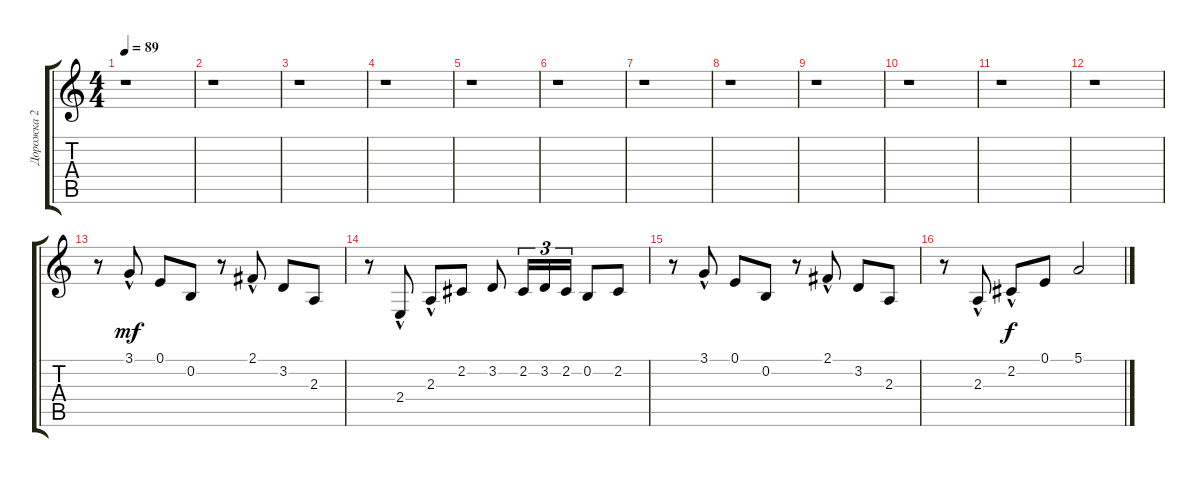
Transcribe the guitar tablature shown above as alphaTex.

\track ("Дорожка 2" "Дорожка 2") {instrument brightacousticpiano}
\staff {score tabs}
\tuning (E4 B3 G3 D3 A2 E2) {hide}
\ts (4 4)
\tempo 89
\clef g2
\ks c
r.1{dy mf instrument brightacousticpiano} |
r.1 |
r.1 |
r.1 |
r.1 |
r.1 |
r.1 |
r.1 |
r.1 |
r.1 |
r.1 |
r.1 |
r.8 3.1{hac}.8 0.1.8 0.2.8 r.8 2.1{hac}.8 3.2.8 2.3.8 |
r.8 2.4{hac}.8 2.3{hac}.8 2.2.8 3.2.8 2.2.16{tu (3 2)} 3.2.16{tu (3 2)} 2.2.16{tu (3 2)} 0.2.8 2.2.8 |
r.8 3.1{hac}.8 0.1.8 0.2.8 r.8 2.1{hac}.8 3.2.8 2.3.8 |
r.8 2.3{hac}.8 2.2{hac}.8{dy f} 0.1.8 5.1.2
